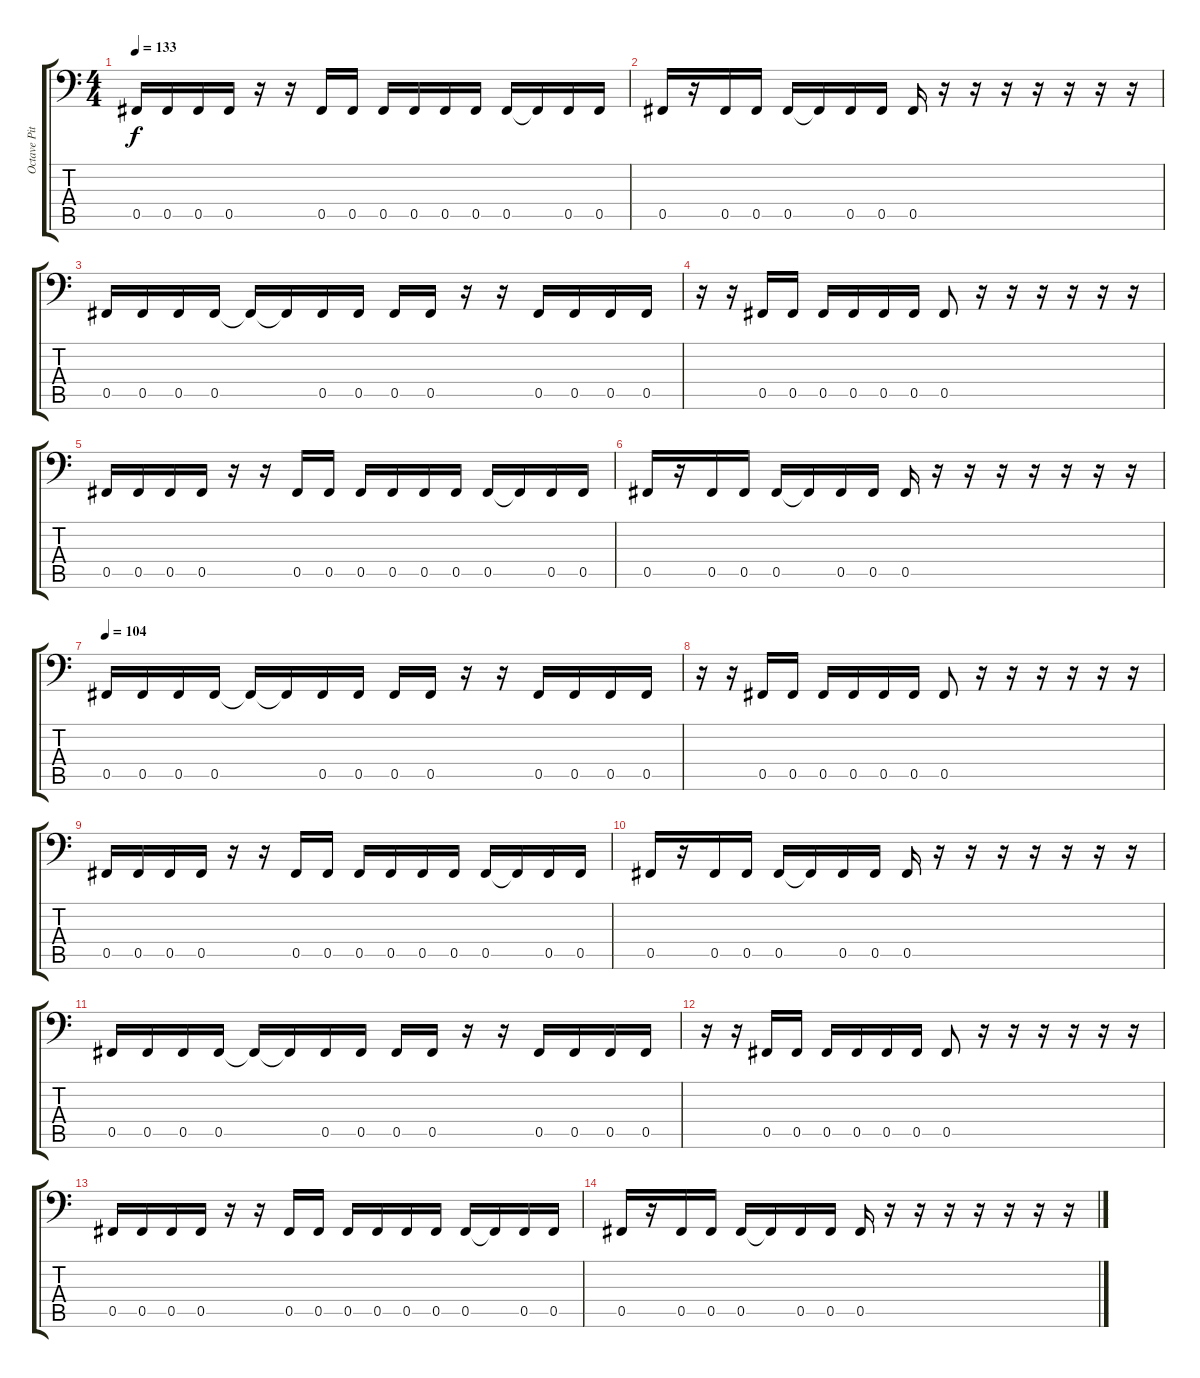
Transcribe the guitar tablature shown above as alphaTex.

\track ("Octave Pitch Shift Left" "Octave Pit") {instrument distortionguitar}
\staff {score tabs}
\tuning (Db3 Ab2 E2 B1 Gb1 B0) {hide}
\ts (4 4)
\tempo 133
\clef f4
\ks c
0.5.16{dy f} 0.5.16 0.5.16 0.5.16 r.16 r.16 0.5.16 0.5.16 0.5.16 0.5.16 0.5.16 0.5.16 0.5.16 0.5{t}.16 0.5.16 0.5.16 |
0.5.16 r.16 0.5.16 0.5.16 0.5.16 0.5{t}.16 0.5.16 0.5.16 0.5.16 r.16 r.16 r.16 r.16 r.16 r.16 r.16 |
0.5.16 0.5.16 0.5.16 0.5.16 0.5{t}.16 0.5{t}.16 0.5.16 0.5.16 0.5.16 0.5.16 r.16 r.16 0.5.16 0.5.16 0.5.16 0.5.16 |
r.16 r.16 0.5.16 0.5.16 0.5.16 0.5.16 0.5.16 0.5.16 0.5.8 r.16 r.16 r.16 r.16 r.16 r.16 |
0.5.16 0.5.16 0.5.16 0.5.16 r.16 r.16 0.5.16 0.5.16 0.5.16 0.5.16 0.5.16 0.5.16 0.5.16 0.5{t}.16 0.5.16 0.5.16 |
0.5.16 r.16 0.5.16 0.5.16 0.5.16 0.5{t}.16 0.5.16 0.5.16 0.5.16 r.16 r.16 r.16 r.16 r.16 r.16 r.16 |
\tempo 104
0.5.16 0.5.16 0.5.16 0.5.16 0.5{t}.16 0.5{t}.16 0.5.16 0.5.16 0.5.16 0.5.16 r.16 r.16 0.5.16 0.5.16 0.5.16 0.5.16 |
r.16 r.16 0.5.16 0.5.16 0.5.16 0.5.16 0.5.16 0.5.16 0.5.8 r.16 r.16 r.16 r.16 r.16 r.16 |
0.5.16 0.5.16 0.5.16 0.5.16 r.16 r.16 0.5.16 0.5.16 0.5.16 0.5.16 0.5.16 0.5.16 0.5.16 0.5{t}.16 0.5.16 0.5.16 |
0.5.16 r.16 0.5.16 0.5.16 0.5.16 0.5{t}.16 0.5.16 0.5.16 0.5.16 r.16 r.16 r.16 r.16 r.16 r.16 r.16 |
0.5.16 0.5.16 0.5.16 0.5.16 0.5{t}.16 0.5{t}.16 0.5.16 0.5.16 0.5.16 0.5.16 r.16 r.16 0.5.16 0.5.16 0.5.16 0.5.16 |
r.16 r.16 0.5.16 0.5.16 0.5.16 0.5.16 0.5.16 0.5.16 0.5.8 r.16 r.16 r.16 r.16 r.16 r.16 |
0.5.16 0.5.16 0.5.16 0.5.16 r.16 r.16 0.5.16 0.5.16 0.5.16 0.5.16 0.5.16 0.5.16 0.5.16 0.5{t}.16 0.5.16 0.5.16 |
0.5.16 r.16 0.5.16 0.5.16 0.5.16 0.5{t}.16 0.5.16 0.5.16 0.5.16 r.16 r.16 r.16 r.16 r.16 r.16 r.16
